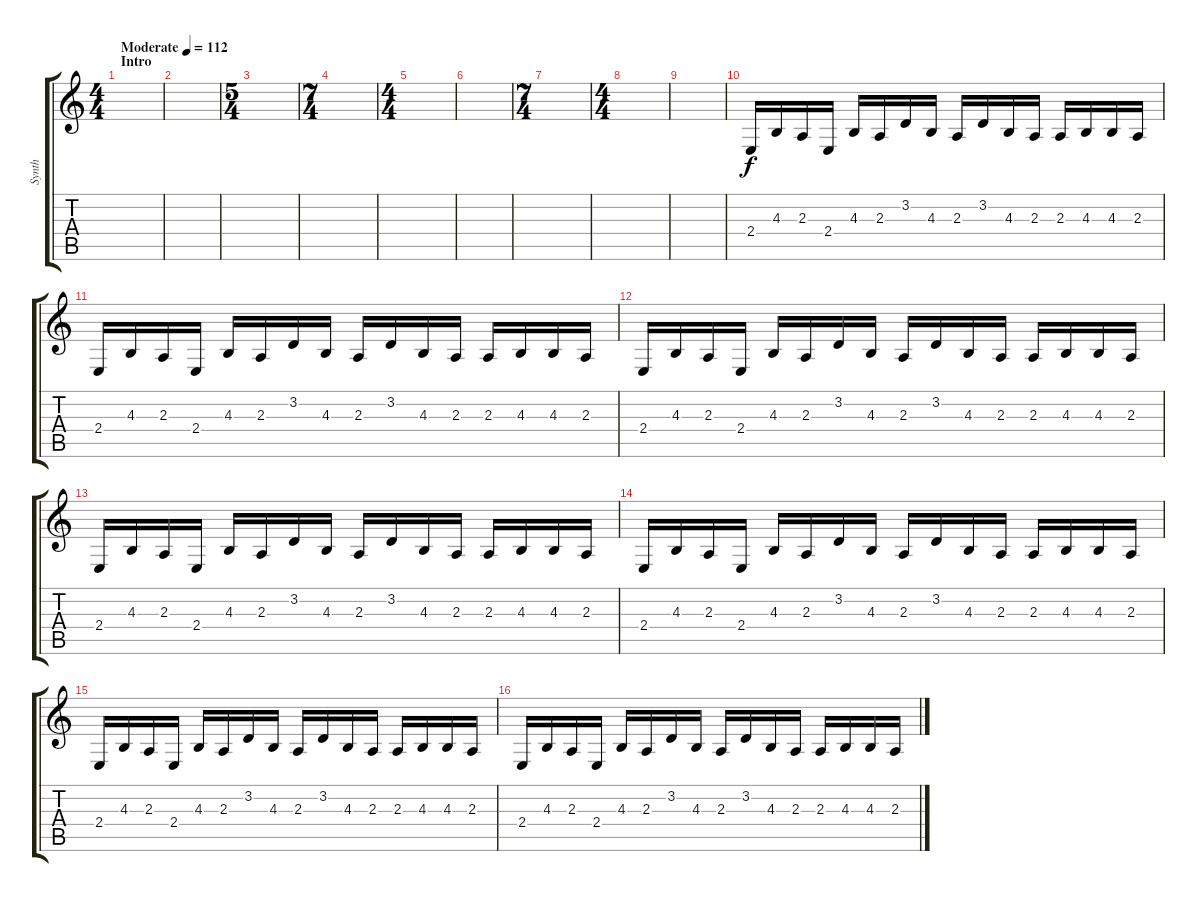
\track ("Synth" "Synth") {instrument lead2sawtooth}
\staff {score tabs}
\tuning (E4 B3 G3 D3 A2 E2) {hide}
\ts (4 4)
\section ("" "Intro")
\tempo (112 "Moderate")
\clef g2
\ks c
|
|
\ts (5 4)
|
\ts (7 4)
|
\ts (4 4)
|
|
\ts (7 4)
|
\ts (4 4)
|
|
2.4.16 4.3.16 2.3.16 2.4.16 4.3.16 2.3.16 3.2.16 4.3.16 2.3.16 3.2.16 4.3.16 2.3.16 2.3.16 4.3.16 4.3.16 2.3.16 |
2.4.16 4.3.16 2.3.16 2.4.16 4.3.16 2.3.16 3.2.16 4.3.16 2.3.16 3.2.16 4.3.16 2.3.16 2.3.16 4.3.16 4.3.16 2.3.16 |
2.4.16 4.3.16 2.3.16 2.4.16 4.3.16 2.3.16 3.2.16 4.3.16 2.3.16 3.2.16 4.3.16 2.3.16 2.3.16 4.3.16 4.3.16 2.3.16 |
2.4.16 4.3.16 2.3.16 2.4.16 4.3.16 2.3.16 3.2.16 4.3.16 2.3.16 3.2.16 4.3.16 2.3.16 2.3.16 4.3.16 4.3.16 2.3.16 |
2.4.16 4.3.16 2.3.16 2.4.16 4.3.16 2.3.16 3.2.16 4.3.16 2.3.16 3.2.16 4.3.16 2.3.16 2.3.16 4.3.16 4.3.16 2.3.16 |
2.4.16 4.3.16 2.3.16 2.4.16 4.3.16 2.3.16 3.2.16 4.3.16 2.3.16 3.2.16 4.3.16 2.3.16 2.3.16 4.3.16 4.3.16 2.3.16 |
2.4.16 4.3.16 2.3.16 2.4.16 4.3.16 2.3.16 3.2.16 4.3.16 2.3.16 3.2.16 4.3.16 2.3.16 2.3.16 4.3.16 4.3.16 2.3.16
